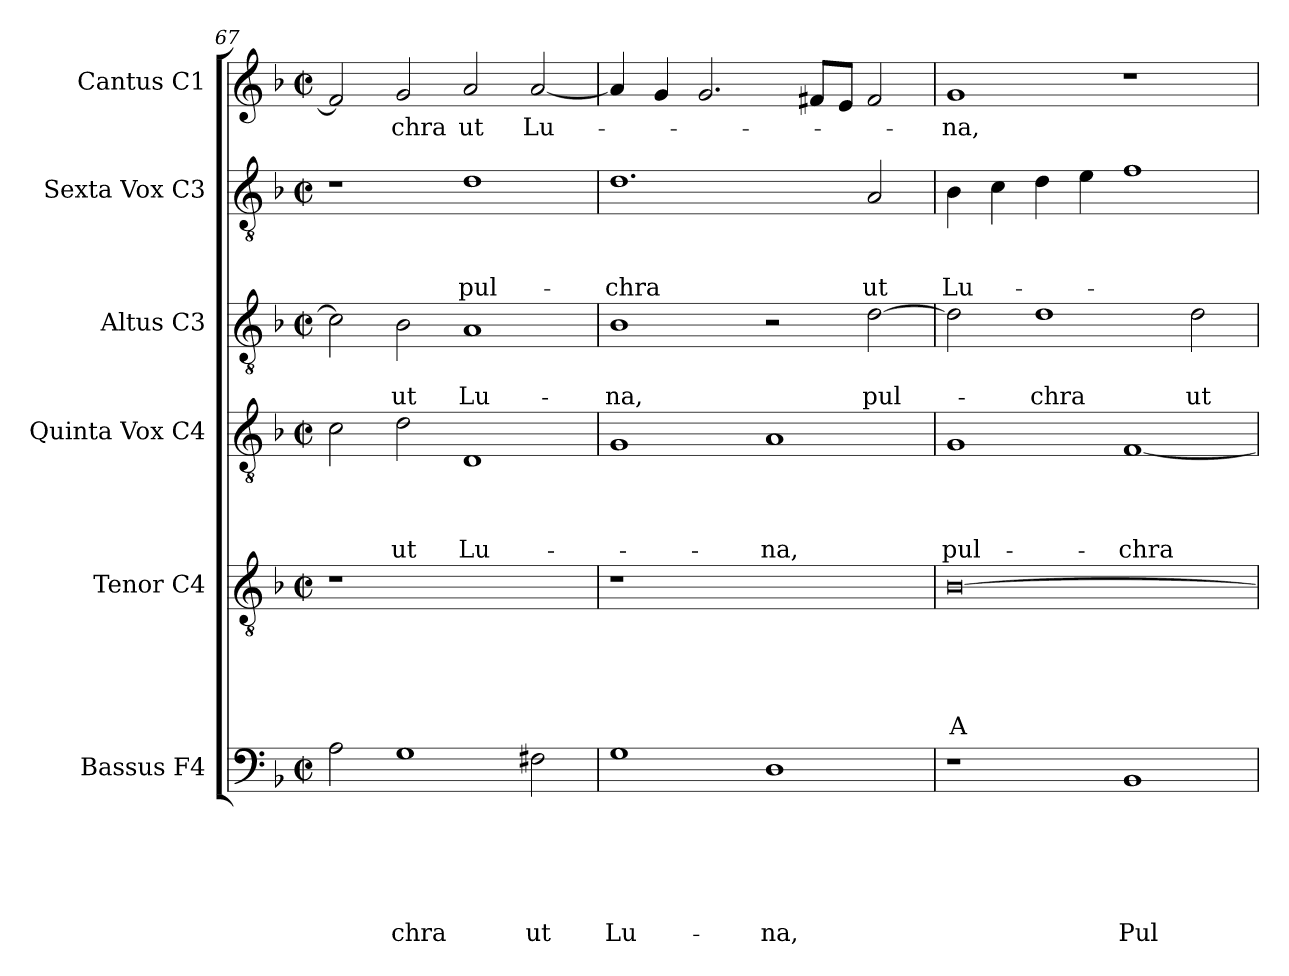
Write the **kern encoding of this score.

**kern	**text	**text	**text	**text	**text	**text	**kern	**text	**text	**text	**text	**text	**kern	**text	**text	**text	**text	**kern	**text	**text	**kern	**text	**text	**text	**kern	**text
*part6	*part6	*part6	*part6	*part6	*part6	*part6	*part5	*part5	*part5	*part5	*part5	*part5	*part4	*part4	*part4	*part4	*part4	*part3	*part3	*part3	*part2	*part2	*part2	*part2	*part1	*part1
*staff6	*staff6	*staff6	*staff6	*staff6	*staff6	*staff6	*staff5	*staff5	*staff5	*staff5	*staff5	*staff5	*staff4	*staff4	*staff4	*staff4	*staff4	*staff3	*staff3	*staff3	*staff2	*staff2	*staff2	*staff2	*staff1	*staff1
*I"Bassus F4	*	*	*	*	*	*	*I"Tenor C4	*	*	*	*	*	*I"Quinta Vox C4	*	*	*	*	*I"Altus C3	*	*	*I"Sexta Vox C3	*	*	*	*I"Cantus C1	*
*I'B	*	*	*	*	*	*	*I'T	*	*	*	*	*	*	*	*	*	*	*I'A	*	*	*	*	*	*	*I'C	*
*clefF4	*	*	*	*	*	*	*clefGv2	*	*	*	*	*	*clefGv2	*	*	*	*	*clefGv2	*	*	*clefGv2	*	*	*	*clefG2	*
*k[b-]	*	*	*	*	*	*	*k[b-]	*	*	*	*	*	*k[b-]	*	*	*	*	*k[b-]	*	*	*k[b-]	*	*	*	*k[b-]	*
*F:	*	*	*	*	*	*	*F:	*	*	*	*	*	*F:	*	*	*	*	*F:	*	*	*F:	*	*	*	*F:	*
*M2/2	*	*	*	*	*	*	*M2/2	*	*	*	*	*	*M2/2	*	*	*	*	*M2/2	*	*	*M2/2	*	*	*	*M2/2	*
*met(c|)	*	*	*	*	*	*	*met(c|)	*	*	*	*	*	*met(c|)	*	*	*	*	*met(c|)	*	*	*met(c|)	*	*	*	*met(c|)	*
=67	=67	=67	=67	=67	=67	=67	=67	=67	=67	=67	=67	=67	=67	=67	=67	=67	=67	=67	=67	=67	=67	=67	=67	=67	=67	=67
2A\	.	.	.	.	.	.	1r	.	.	.	.	.	2c\	.	.	.	.	2c\]	.	.	1r	.	.	.	2f/]	.
!	!	!	!	!	!	!LO:LY:b	!	!	!	!	!	!	!	!	!	!	!LO:LY:b	!	!	!LO:LY:b	!	!	!	!	!	!LO:LY:b
1G	.	.	.	.	.	-chra	.	.	.	.	.	.	2d\	.	.	.	ut	2B-\	.	ut	.	.	.	.	2g/	-chra
!	!	!	!	!	!	!	!	!	!	!	!	!	!	!	!	!	!LO:LY:b	!	!	!LO:LY:b	!	!	!	!LO:LY:b	!	!LO:LY:b
.	.	.	.	.	.	.	1ryy	.	.	.	.	.	1D	.	.	.	Lu-	1A	.	Lu-	1d	.	.	pul-	2a/	ut
!	!	!	!	!	!	!LO:LY:b	!	!	!	!	!	!	!	!	!	!	!	!	!	!	!	!	!	!	!	!LO:LY:b
2F#X\	.	.	.	.	.	ut	.	.	.	.	.	.	.	.	.	.	.	.	.	.	.	.	.	.	[2a/	Lu-
=68	=68	=68	=68	=68	=68	=68	=68	=68	=68	=68	=68	=68	=68	=68	=68	=68	=68	=68	=68	=68	=68	=68	=68	=68	=68	=68
!	!	!	!	!	!	!LO:LY:b	!	!	!	!	!	!	!	!	!	!	!	!	!	!LO:LY:b	!	!	!	!LO:LY:b	!	!
1G	.	.	.	.	.	Lu-	1r	.	.	.	.	.	1G	.	.	.	.	1B-	.	-na,	1.d	.	.	-chra	4a/]	.
.	.	.	.	.	.	.	.	.	.	.	.	.	.	.	.	.	.	.	.	.	.	.	.	.	4g/	.
.	.	.	.	.	.	.	.	.	.	.	.	.	.	.	.	.	.	.	.	.	.	.	.	.	2.g/	.
!	!	!	!	!	!	!LO:LY:b	!	!	!	!	!	!	!	!	!	!	!LO:LY:b	!	!	!	!	!	!	!	!	!
1D	.	.	.	.	.	-na,	1ryy	.	.	.	.	.	1A	.	.	.	-na,	2r	.	.	.	.	.	.	.	.
.	.	.	.	.	.	.	.	.	.	.	.	.	.	.	.	.	.	.	.	.	.	.	.	.	8f#X/L	.
.	.	.	.	.	.	.	.	.	.	.	.	.	.	.	.	.	.	.	.	.	.	.	.	.	8e/J	.
!	!	!	!	!	!	!	!	!	!	!	!	!	!	!	!	!	!	!	!	!LO:LY:b	!	!	!	!LO:LY:b	!	!
.	.	.	.	.	.	.	.	.	.	.	.	.	.	.	.	.	.	[2d\	.	pul-	2A/	.	.	ut	2f#/	.
=69	=69	=69	=69	=69	=69	=69	=69	=69	=69	=69	=69	=69	=69	=69	=69	=69	=69	=69	=69	=69	=69	=69	=69	=69	=69	=69
!	!	!	!	!	!	!	!	!	!	!	!	!LO:LY:b	!	!	!	!	!LO:LY:b	!	!	!	!	!	!	!LO:LY:b	!	!LO:LY:b
1r	.	.	.	.	.	.	[0B-	.	.	.	.	A-	1G	.	.	.	pul-	2d\]	.	.	4B-\	.	.	Lu-	1g	-na,
.	.	.	.	.	.	.	.	.	.	.	.	.	.	.	.	.	.	.	.	.	4c\	.	.	.	.	.
!	!	!	!	!	!	!	!	!	!	!	!	!	!	!	!	!	!	!	!	!LO:LY:b	!	!	!	!	!	!
.	.	.	.	.	.	.	.	.	.	.	.	.	.	.	.	.	.	1d	.	-chra	4d\	.	.	.	.	.
.	.	.	.	.	.	.	.	.	.	.	.	.	.	.	.	.	.	.	.	.	4e\	.	.	.	.	.
!	!	!	!	!	!	!LO:LY:b	!	!	!	!	!	!	!	!	!	!	!LO:LY:b	!	!	!	!	!	!	!	!	!
1BB-	.	.	.	.	.	Pul-	.	.	.	.	.	.	[1F	.	.	.	-chra	.	.	.	1f	.	.	.	1r	.
!	!	!	!	!	!	!	!	!	!	!	!	!	!	!	!	!	!	!	!	!LO:LY:b	!	!	!	!	!	!
.	.	.	.	.	.	.	.	.	.	.	.	.	.	.	.	.	.	2d\	.	ut	.	.	.	.	.	.
=	=	=	=	=	=	=	=	=	=	=	=	=	=	=	=	=	=	=	=	=	=	=	=	=	=	=
*-	*-	*-	*-	*-	*-	*-	*-	*-	*-	*-	*-	*-	*-	*-	*-	*-	*-	*-	*-	*-	*-	*-	*-	*-	*-	*-
